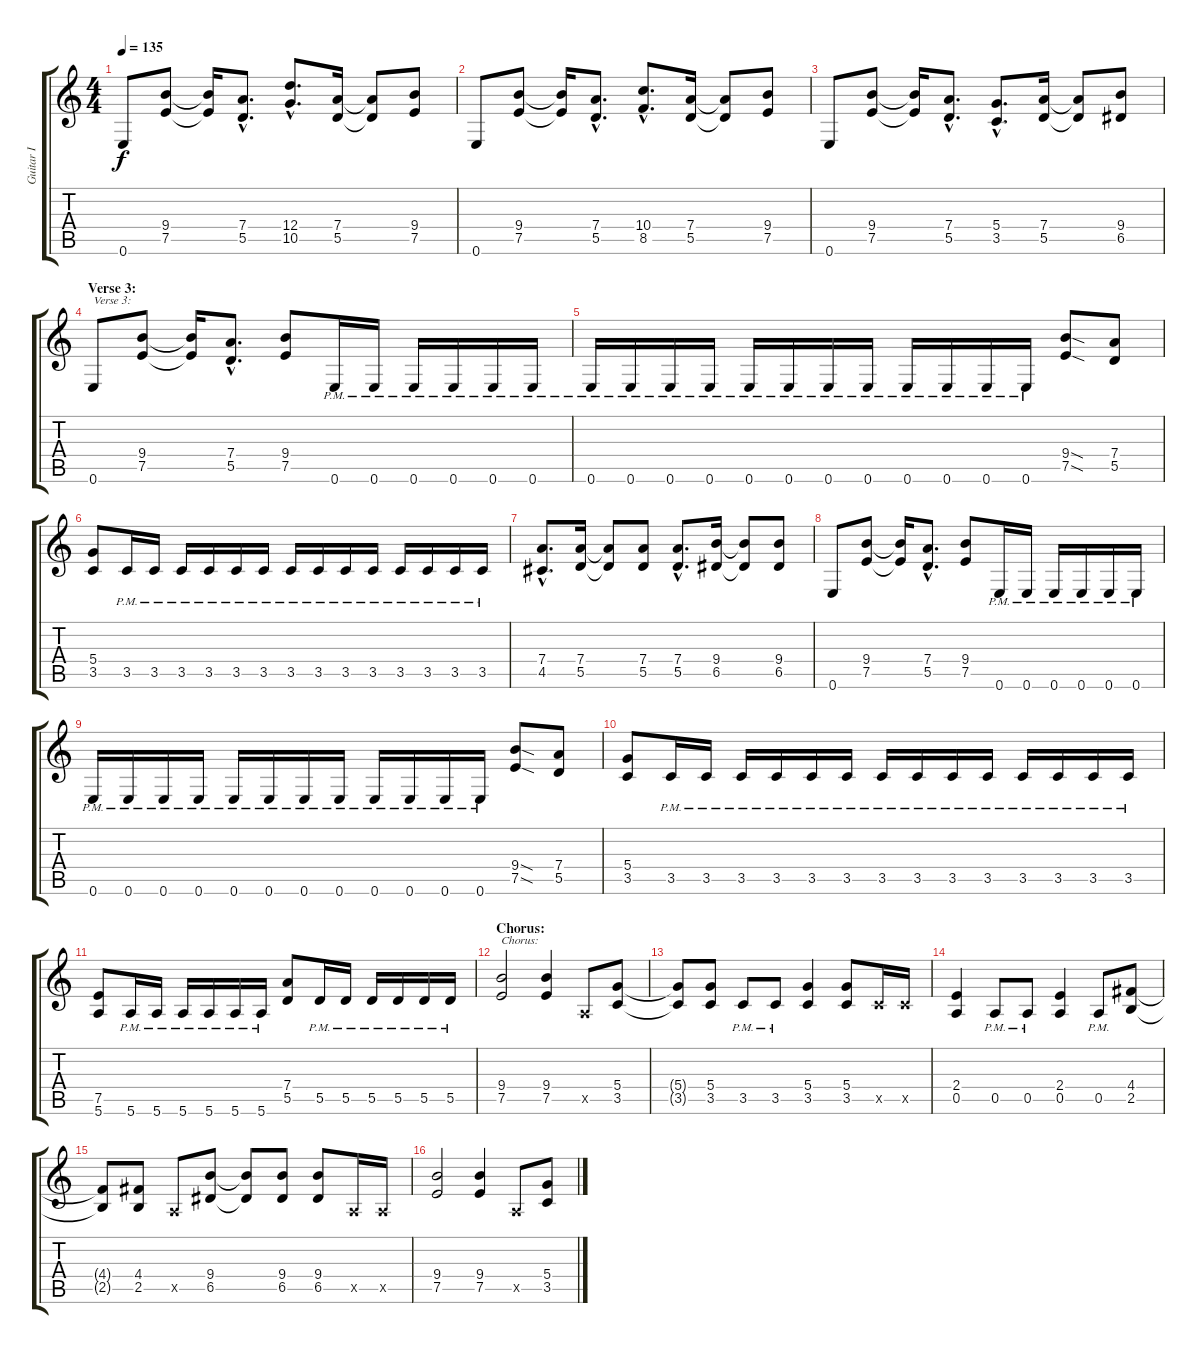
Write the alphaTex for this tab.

\track ("Guitar I" "Guitar I") {instrument distortionguitar}
\staff {score tabs}
\tuning (E4 B3 G3 D3 A2 E2) {hide}
\ts (4 4)
\tempo 135
\clef g2
\ks c
0.6.8{dy f} (9.4 7.5).8 (9.4{t} 7.5{t}).16 (7.4{hac} 5.5{hac}).8{d} (12.4{hac} 10.5{hac}).8{d} (7.4 5.5).16 (7.4{t} 5.5{t}).8 (9.4 7.5).8 |
0.6.8 (9.4 7.5).8 (9.4{t} 7.5{t}).16 (7.4{hac} 5.5{hac}).8{d} (10.4{hac} 8.5{hac}).8{d} (7.4 5.5).16 (7.4{t} 5.5{t}).8 (9.4 7.5).8 |
0.6.8 (9.4 7.5).8 (9.4{t} 7.5{t}).16 (7.4{hac} 5.5{hac}).8{d} (5.4{hac} 3.5{hac}).8{d} (7.4 5.5).16 (7.4{t} 5.5{t}).8 (9.4 6.5).8 |
\section ("" "Verse 3:")
0.6.8{txt "Verse 3:"} (9.4 7.5).8 (9.4{t} 7.5{t}).16 (7.4{hac} 5.5{hac}).8{d} (9.4 7.5).8 0.6{pm}.16 0.6{pm}.16 0.6{pm}.16 0.6{pm}.16 0.6{pm}.16 0.6{pm}.16 |
0.6{pm}.16 0.6{pm}.16 0.6{pm}.16 0.6{pm}.16 0.6{pm}.16 0.6{pm}.16 0.6{pm}.16 0.6{pm}.16 0.6{pm}.16 0.6{pm}.16 0.6{pm}.16 0.6{pm}.16 (9.4{sod} 7.5{sod}).8 (7.4 5.5).8 |
(5.4 3.5).8 3.5{pm}.16 3.5{pm}.16 3.5{pm}.16 3.5{pm}.16 3.5{pm}.16 3.5{pm}.16 3.5{pm}.16 3.5{pm}.16 3.5{pm}.16 3.5{pm}.16 3.5{pm}.16 3.5{pm}.16 3.5{pm}.16 3.5{pm}.16 |
(7.4{hac} 4.5{hac}).8{d} (7.4 5.5).16 (7.4{t} 5.5{t}).8 (7.4 5.5).8 (7.4{hac} 5.5{hac}).8{d} (9.4 6.5).16 (9.4{t} 6.5{t}).8 (9.4 6.5).8 |
0.6.8 (9.4 7.5).8 (9.4{t} 7.5{t}).16 (7.4{hac} 5.5{hac}).8{d} (9.4 7.5).8 0.6{pm}.16 0.6{pm}.16 0.6{pm}.16 0.6{pm}.16 0.6{pm}.16 0.6{pm}.16 |
0.6{pm}.16 0.6{pm}.16 0.6{pm}.16 0.6{pm}.16 0.6{pm}.16 0.6{pm}.16 0.6{pm}.16 0.6{pm}.16 0.6{pm}.16 0.6{pm}.16 0.6{pm}.16 0.6{pm}.16 (9.4{sod} 7.5{sod}).8 (7.4 5.5).8 |
(5.4 3.5).8 3.5{pm}.16 3.5{pm}.16 3.5{pm}.16 3.5{pm}.16 3.5{pm}.16 3.5{pm}.16 3.5{pm}.16 3.5{pm}.16 3.5{pm}.16 3.5{pm}.16 3.5{pm}.16 3.5{pm}.16 3.5{pm}.16 3.5{pm}.16 |
(7.5 5.6).8 5.6{pm}.16 5.6{pm}.16 5.6{pm}.16 5.6{pm}.16 5.6{pm}.16 5.6{pm}.16 (7.4 5.5).8 5.5{pm}.16 5.5{pm}.16 5.5{pm}.16 5.5{pm}.16 5.5{pm}.16 5.5{pm}.16 |
\section ("" "Chorus:")
(9.4 7.5).2{txt "Chorus:"} (9.4 7.5).4 0.5{x}.8 (5.4 3.5).8 |
(5.4{t} 3.5{t}).8 (5.4 3.5).8 3.5{pm}.8 3.5{pm}.8 (5.4 3.5).4 (5.4 3.5).8 3.5{x}.16 3.5{x}.16 |
(2.4 0.5).4 0.5{pm}.8 0.5{pm}.8 (2.4 0.5).4 0.5{pm}.8 (4.4 2.5).8 |
(4.4{t} 2.5{t}).8 (4.4 2.5).8 0.5{x}.8 (9.4 6.5).8 (9.4{t} 6.5{t}).8 (9.4 6.5).8 (9.4 6.5).8 0.5{x}.16 0.5{x}.16 |
(9.4 7.5).2 (9.4 7.5).4 0.5{x}.8 (5.4 3.5).8
